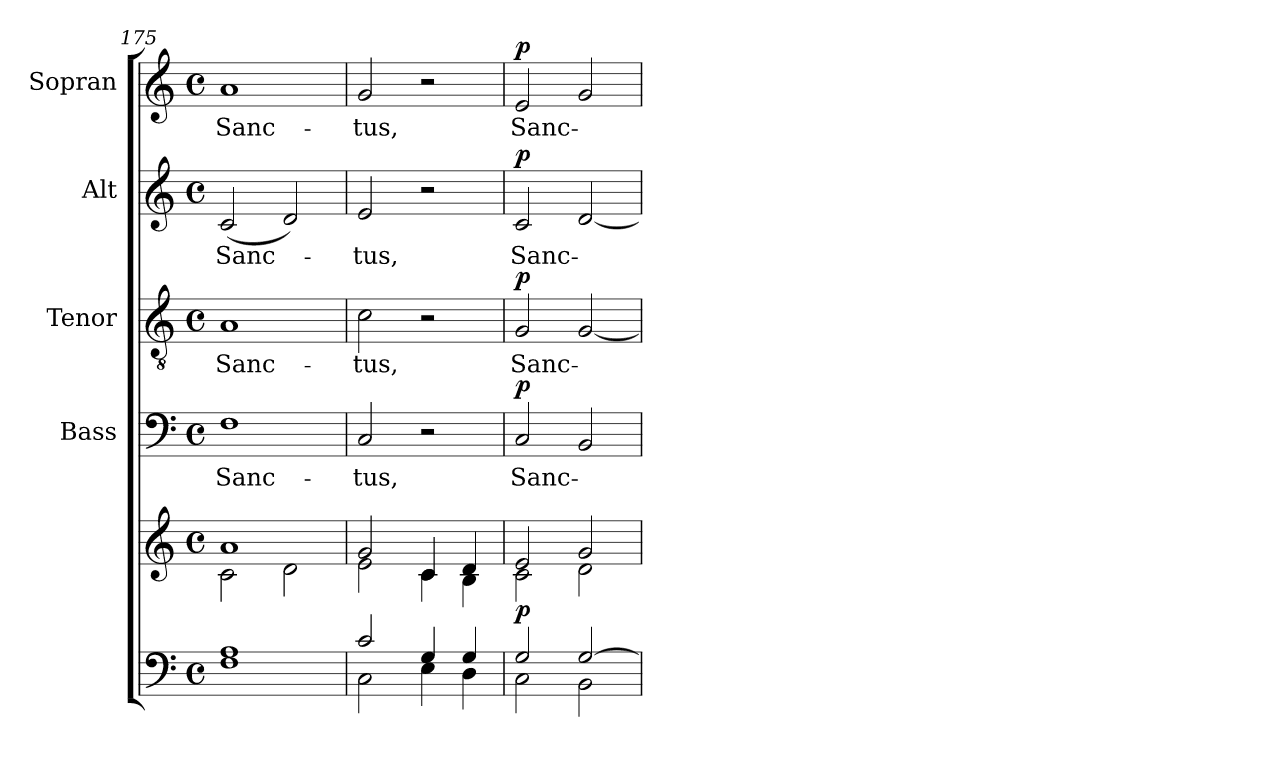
**kern	**kern	**dynam	**kern	**text	**dynam	**kern	**text	**dynam	**kern	**text	**dynam	**kern	**text	**dynam
*part5	*part5	*part5	*part4	*part4	*part4	*part3	*part3	*part3	*part2	*part2	*part2	*part1	*part1	*part1
*staff6	*staff5	*staff5/6	*staff4	*staff4	*staff4	*staff3	*staff3	*staff3	*staff2	*staff2	*staff2	*staff1	*staff1	*staff1
*	*	*	*I"Bass	*	*	*I"Tenor	*	*	*I"Alt	*	*	*I"Sopran	*	*
*	*	*	*I'B.	*	*	*I'T.	*	*	*I'A.	*	*	*I'S.	*	*
*clefF4	*clefG2	*	*clefF4	*	*	*clefGv2	*	*	*clefG2	*	*	*clefG2	*	*
*k[]	*k[]	*	*k[]	*	*	*k[]	*	*	*k[]	*	*	*k[]	*	*
*C:	*C:	*	*C:	*	*	*C:	*	*	*C:	*	*	*C:	*	*
*M4/4	*M4/4	*	*M4/4	*	*	*M4/4	*	*	*M4/4	*	*	*M4/4	*	*
*met(c)	*met(c)	*	*met(c)	*	*	*met(c)	*	*	*met(c)	*	*	*met(c)	*	*
=175	=175	=175	=175	=175	=175	=175	=175	=175	=175	=175	=175	=175	=175	=175
*^	*^	*	*	*	*	*	*	*	*	*	*	*	*	*
!	!	!	!	!	!	!LO:LY:b	!	!	!LO:LY:b	!	!	!LO:LY:b	!	!	!LO:LY:b	!
1A	1F	1a	2c\	.	1F	Sanc-	.	1A	Sanc-	.	(<2c/	Sanc-	.	1a	Sanc-	.
.	.	.	2d\	.	.	.	.	.	.	.	2d/)	.	.	.	.	.
=176	=176	=176	=176	=176	=176	=176	=176	=176	=176	=176	=176	=176	=176	=176	=176	=176
!	!	!	!	!	!	!LO:LY:b	!	!	!LO:LY:b	!	!	!LO:LY:b	!	!	!LO:LY:b	!
2c/	2C\	2g/	2e\	.	2C/	-tus,	.	2c\	-tus,	.	2e/	-tus,	.	2g/	-tus,	.
4G/	4E\	4c/	4c\	.	2r	.	.	2r	.	.	2r	.	.	2r	.	.
4G/	4D\	4d/	4B\	.	.	.	.	.	.	.	.	.	.	.	.	.
=177	=177	=177	=177	=177	=177	=177	=177	=177	=177	=177	=177	=177	=177	=177	=177	=177
!	!	!	!	!LO:DY:b	!	!LO:LY:b	!LO:DY:a	!	!LO:LY:b	!LO:DY:a	!	!LO:LY:b	!LO:DY:a	!	!LO:LY:b	!LO:DY:a
2G/	2C\	2e/	2c\	p	2C/	Sanc-	p	2G/	Sanc-	p	2c/	Sanc-	p	2e/	Sanc-	p
[>2G/	2BB\	2g/	2d\	.	2BB/	.	.	[2G/	.	.	[2d/	.	.	2g/	.	.
*v	*v	*	*	*	*	*	*	*	*	*	*	*	*	*	*	*
*	*v	*v	*	*	*	*	*	*	*	*	*	*	*	*	*
=	=	=	=	=	=	=	=	=	=	=	=	=	=	=
*-	*-	*-	*-	*-	*-	*-	*-	*-	*-	*-	*-	*-	*-	*-
